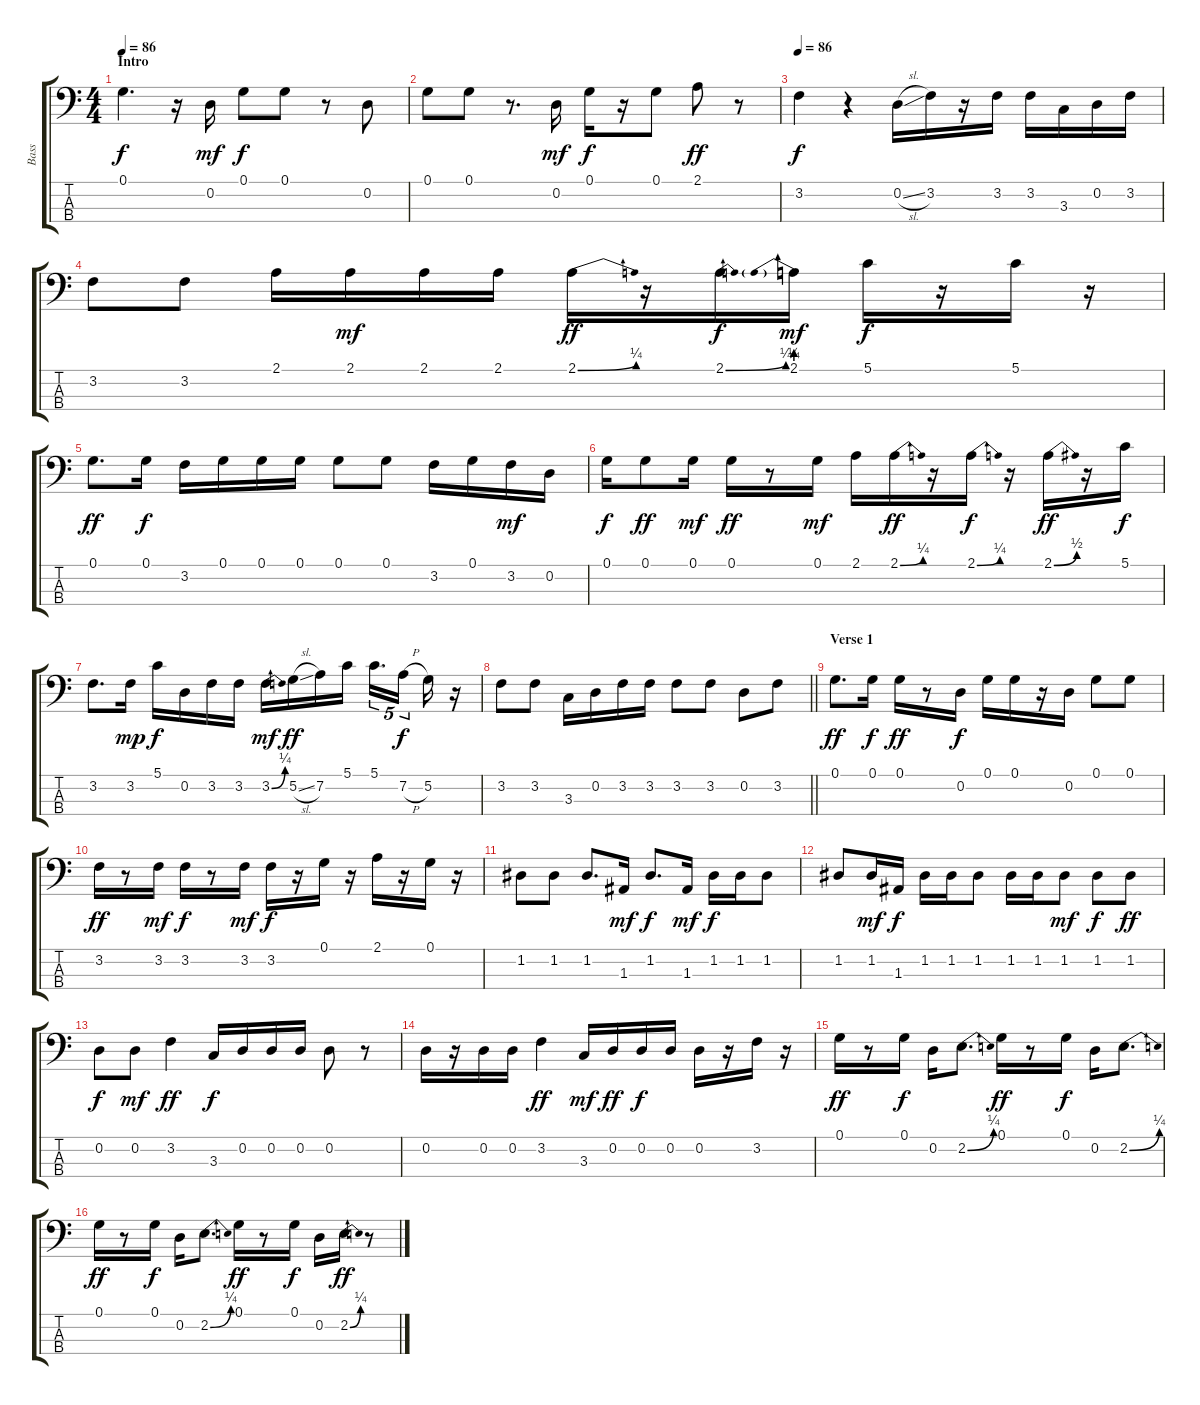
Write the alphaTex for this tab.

\track ("Bass" "Bass") {instrument acousticbass}
\staff {score tabs}
\tuning (G2 D2 A1 E1) {hide}
\ts (4 4)
\section ("" "Intro")
\tempo 86
\tempo 84
\tempo 86
\clef f4
\ks c
0.1.4{d dy f instrument acousticbass} r.16 0.2.16{dy mf} 0.1.8{dy f} 0.1.8 r.8 0.2.8 |
0.1.8 0.1.8 r.8{d} 0.2.16{dy mf} 0.1.16{dy f} r.16 0.1.8 2.1.8{dy ff} r.8 |
\tempo 86
3.2.4{dy f} r.4 0.2{sl}.16 3.2.16 r.16 3.2.16 3.2.16 3.3.16 0.2.16 3.2.16 |
3.2.8 3.2.8 2.1.16 2.1.16{dy mf} 2.1.16 2.1.16 2.1{be (bend 0 0 60 1)}.16{dy ff} r.16 2.1{be (bend 0 0 60 1)}.16{dy f} 2.1{be (prebend 0 1 60 1)}.16{dy mf} 5.1.16{dy f} r.16 5.1.16 r.16 |
0.1.8{d dy ff} 0.1.16{dy f} 3.2.16 0.1.16 0.1.16 0.1.16 0.1.8 0.1.8 3.2.16 0.1.16 3.2.16{dy mf} 0.2.16 |
0.1.16{dy f} 0.1.8{dy ff} 0.1.16{dy mf} 0.1.16{dy ff} r.8 0.1.16{dy mf} 2.1.16 2.1{be (bend 0 0 60 1)}.16{dy ff} r.16 2.1{be (bend 0 0 60 1)}.16{dy f} r.16 2.1{be (bend 0 0 60 2)}.16{dy ff} r.16 5.1.16{dy f} |
3.2.8{d} 3.2.16{dy mp} 5.1.16{dy f} 0.2.16 3.2.16 3.2.16 3.2{be (bend 0 0 60 1)}.16{dy mf} 5.2{sl}.16{dy ff} 7.2.16 5.1.16 5.1.16{d tu (5 4)} 7.2{h}.16{tu (5 4) dy f beam splitsecondary} 5.2.16 r.16 |
\barLineRight lightlight
3.2.8 3.2.8 3.3.16 0.2.16 3.2.16 3.2.16 3.2.8 3.2.8 0.2.8 3.2.8 |
\section ("" "Verse 1")
0.1.8{d dy ff} 0.1.16{dy f} 0.1.16{dy ff} r.8 0.2.16{dy f} 0.1.16 0.1.16 r.16 0.2.16 0.1.8 0.1.8 |
3.2.16{dy ff} r.8 3.2.16{dy mf} 3.2.16{dy f} r.8 3.2.16{dy mf} 3.2.16{dy f} r.16 0.1.16 r.16 2.1.16 r.16 0.1.16 r.16 |
1.2.8 1.2.8 1.2.8{d} 1.3.16{dy mf} 1.2.8{d dy f} 1.3.16{dy mf} 1.2.16{dy f} 1.2.16 1.2.8 |
1.2.8 1.2.16{dy mf} 1.3.16{dy f} 1.2.16 1.2.16 1.2.8 1.2.16 1.2.16 1.2.8{dy mf} 1.2.8{dy f} 1.2.8{dy ff} |
0.2.8{dy f} 0.2.8{dy mf} 3.2.4{dy ff} 3.3.16{dy f} 0.2.16 0.2.16 0.2.16 0.2.8 r.8 |
0.2.16 r.16 0.2.16 0.2.16 3.2.4{dy ff} 3.3.16{dy mf} 0.2.16{dy ff} 0.2.16{dy f} 0.2.16 0.2.16 r.16 3.2.16 r.16 |
0.1.16{dy ff} r.8 0.1.16{dy f} 0.2.16 2.2{be (bend 0 0 60 1)}.8{d} 0.1.16{dy ff} r.8 0.1.16{dy f} 0.2.16 2.2{be (bend 0 0 60 1)}.8{d} |
0.1.16{dy ff} r.8 0.1.16{dy f} 0.2.16 2.2{be (bend 0 0 60 1)}.8{d} 0.1.16{dy ff} r.8 0.1.16{dy f} 0.2.16 2.2{be (bend 0 0 60 1)}.16{dy ff} r.8
